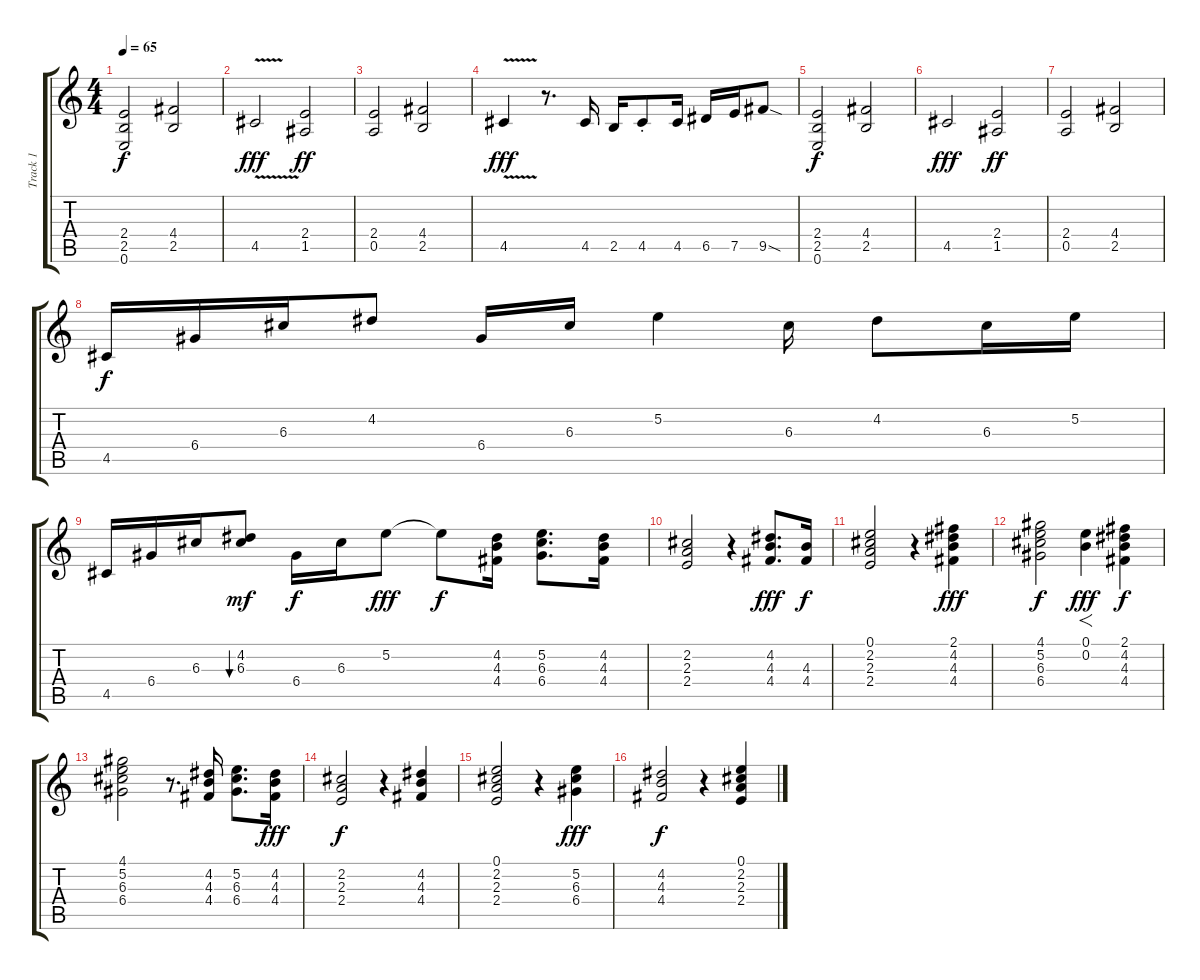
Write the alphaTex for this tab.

\track ("Track 1" "Track 1") {instrument electricguitarclean}
\staff {score tabs}
\tuning (E4 B3 G3 D3 A2 E2) {hide}
\ts (4 4)
\tempo 65
\clef g2
\ks c
(2.4 2.5 0.6).2{dy f} (4.4 2.5).2 |
4.5{v}.2{dy fff} (2.4 1.5).2{dy ff} |
(2.4 0.5).2 (4.4 2.5).2 |
4.5{v}.4{dy fff} r.8{d} 4.5.16 2.5.16 4.5{st}.8 4.5.16 6.5.16 7.5.16 9.5{sod}.8 |
(2.4 2.5 0.6).2{dy f} (4.4 2.5).2 |
4.5.2{dy fff} (2.4 1.5).2{dy ff} |
(2.4 0.5).2 (4.4 2.5).2 |
4.5.16{dy f balance 15 instrument electricguitarclean} 6.4.16 6.3.16 4.2.8 6.4.16 6.3.16 5.2.4 6.3.16 4.2.8 6.3.16 5.2.16 |
4.5.16{balance 1} 6.4.16 6.3.16 (4.2 6.3).8{bu 240 dy mf} 6.4.16{dy f} 6.3.16 5.2.8{dy fff} 5.2{t}.8{dy f} (4.2 4.3 4.4).16 (5.2 6.3 6.4).8{d} (4.2 4.3 4.4).16 |
(2.2 2.3 2.4).2 r.4 (4.2 4.3 4.4).8{d dy fff} (4.3 4.4).16{dy f} |
(0.1 2.2 2.3 2.4).2 r.4 (2.1 4.2 4.3 4.4).4{dy fff} |
(4.1 5.2 6.3 6.4).2{dy f} (0.1 0.2).4{f dy fff} (2.1 4.2 4.3 4.4).4{dy f} |
(4.1 5.2 6.3 6.4).2 r.8{d} (4.2 4.3 4.4).16 (5.2 6.3 6.4).8{d} (4.2 4.3 4.4).16{dy fff} |
(2.2 2.3 2.4).2{dy f} r.4 (4.2 4.3 4.4).4 |
(0.1 2.2 2.3 2.4).2 r.4 (5.2 6.3 6.4).4{dy fff} |
(4.2 4.3 4.4).2{dy f} r.4 (0.1 2.2 2.3 2.4).4
